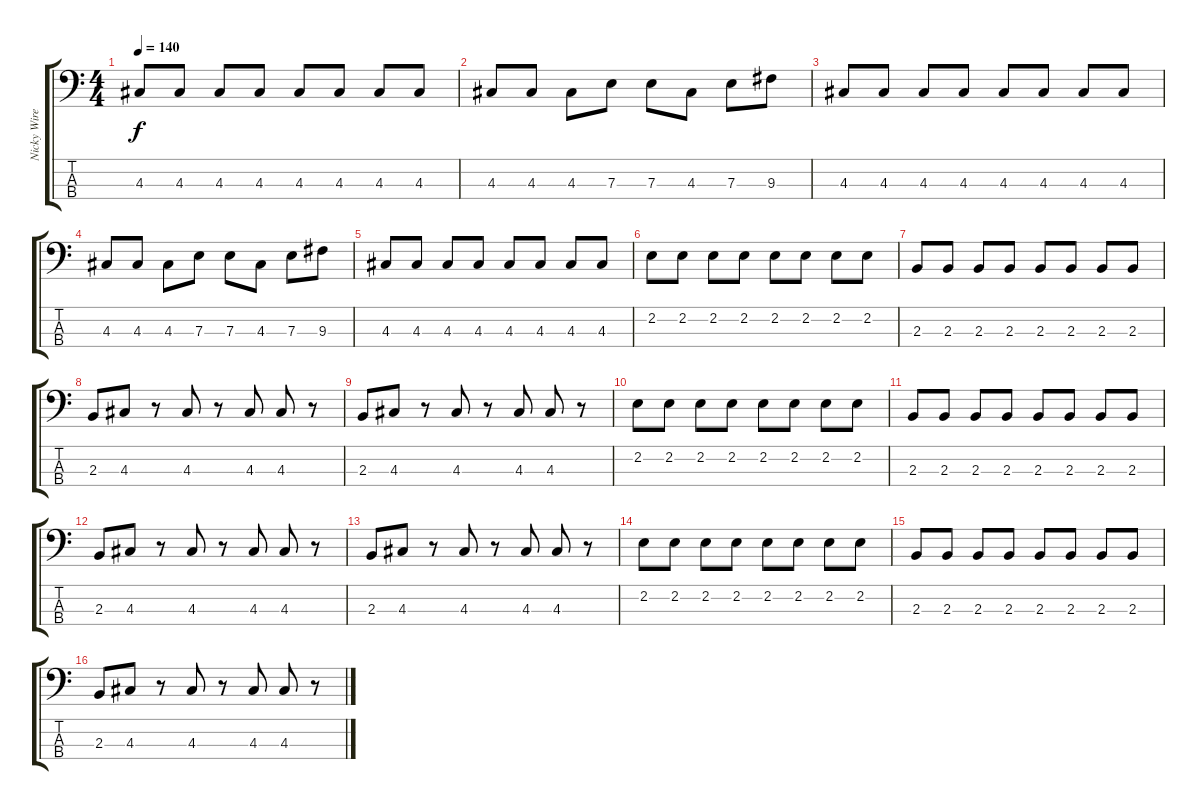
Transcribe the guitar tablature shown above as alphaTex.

\track ("Nicky Wire" "Nicky Wire") {instrument electricbasspick}
\staff {score tabs}
\tuning (G2 D2 A1 E1) {hide}
\ts (4 4)
\tempo 140
\clef f4
\ks c
4.3.8{dy f} 4.3.8 4.3.8 4.3.8 4.3.8 4.3.8 4.3.8 4.3.8 |
4.3.8 4.3.8 4.3.8 7.3.8 7.3.8 4.3.8 7.3.8 9.3.8 |
4.3.8 4.3.8 4.3.8 4.3.8 4.3.8 4.3.8 4.3.8 4.3.8 |
4.3.8 4.3.8 4.3.8 7.3.8 7.3.8 4.3.8 7.3.8 9.3.8 |
4.3.8 4.3.8 4.3.8 4.3.8 4.3.8 4.3.8 4.3.8 4.3.8 |
2.2.8 2.2.8 2.2.8 2.2.8 2.2.8 2.2.8 2.2.8 2.2.8 |
2.3.8 2.3.8 2.3.8 2.3.8 2.3.8 2.3.8 2.3.8 2.3.8 |
2.3.8 4.3.8 r.8 4.3.8 r.8 4.3.8 4.3.8 r.8 |
2.3.8 4.3.8 r.8 4.3.8 r.8 4.3.8 4.3.8 r.8 |
2.2.8 2.2.8 2.2.8 2.2.8 2.2.8 2.2.8 2.2.8 2.2.8 |
2.3.8 2.3.8 2.3.8 2.3.8 2.3.8 2.3.8 2.3.8 2.3.8 |
2.3.8 4.3.8 r.8 4.3.8 r.8 4.3.8 4.3.8 r.8 |
2.3.8 4.3.8 r.8 4.3.8 r.8 4.3.8 4.3.8 r.8 |
2.2.8 2.2.8 2.2.8 2.2.8 2.2.8 2.2.8 2.2.8 2.2.8 |
2.3.8 2.3.8 2.3.8 2.3.8 2.3.8 2.3.8 2.3.8 2.3.8 |
2.3.8 4.3.8 r.8 4.3.8 r.8 4.3.8 4.3.8 r.8
